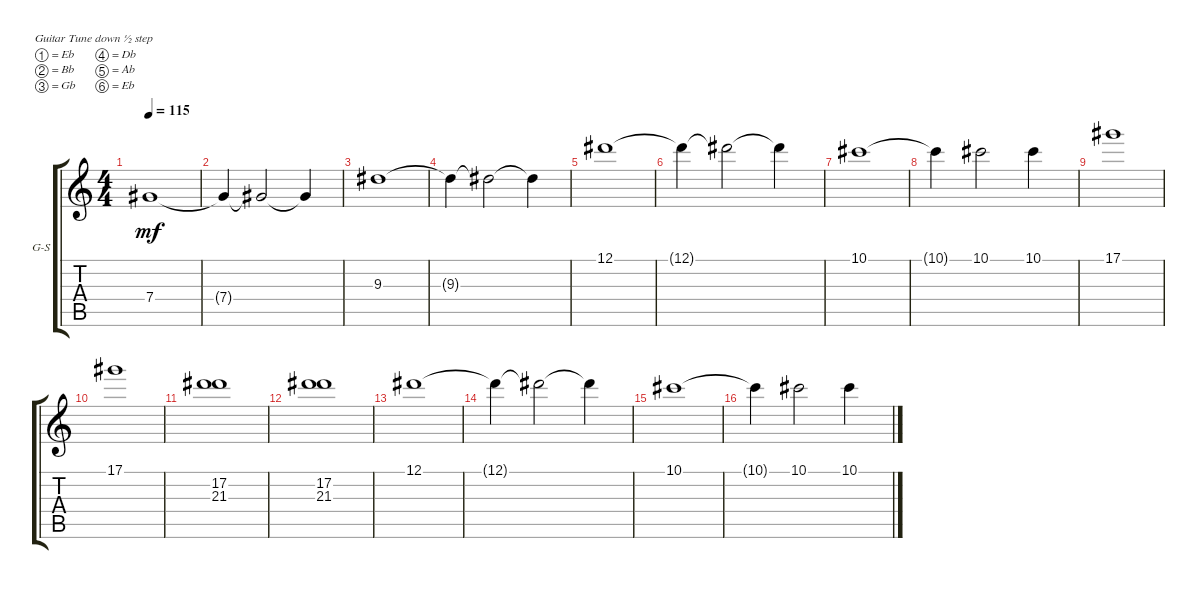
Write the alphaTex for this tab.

\defaultSystemsLayout 4
\bracketExtendMode groupsimilarinstruments
\firstSystemTrackNameOrientation horizontal
\otherSystemsTrackNameOrientation horizontal
\track ("Guitar Solo" "G-S") {multiBarRest instrument electricguitarclean}
\staff {score tabs}
\tuning (Eb4 Bb3 Gb3 Db3 Ab2 Eb2)
\ts (4 4)
\tempo 115
\clef g2
\ks c
7.4.1{dy mf} |
7.4{t}.4 7.4{t}.2 7.4{t}.4 |
9.3.1 |
9.3{t}.4 9.3{t}.2 9.3{t}.4 |
12.1.1 |
12.1{t}.4 12.1{t}.2 12.1{t}.4 |
10.1.1 |
10.1{t}.4 10.1.2 10.1.4 |
17.1.1 |
17.1.1 |
(17.2 21.3).1 |
(21.3 17.2).1 |
12.1.1 |
12.1{t}.4 12.1{t}.2 12.1{t}.4 |
10.1.1 |
10.1{t}.4 10.1.2 10.1.4
